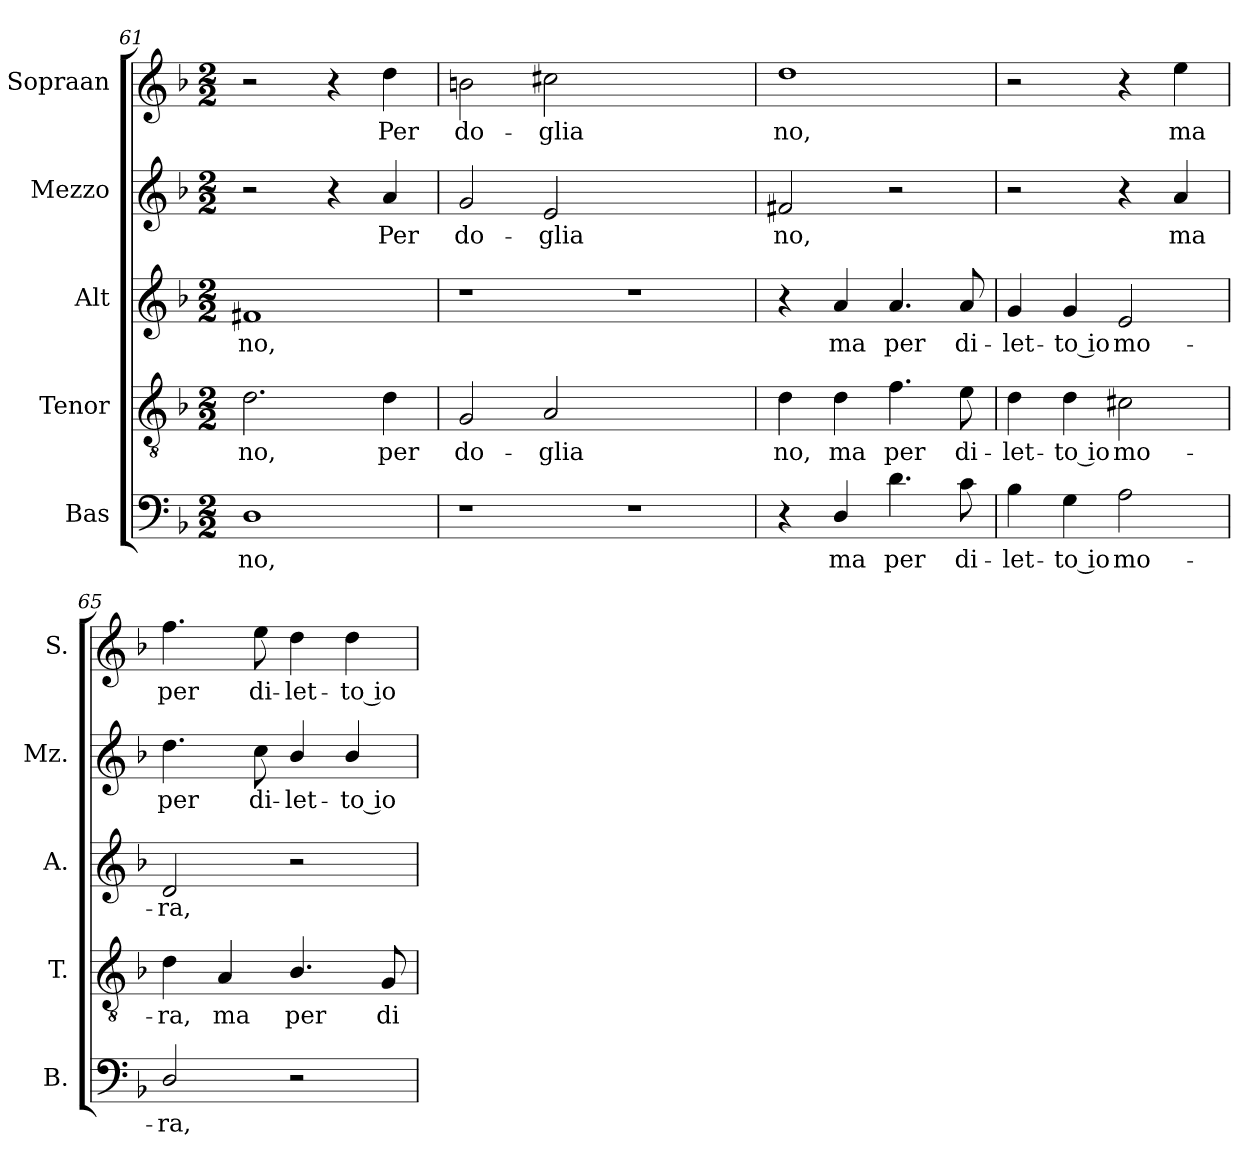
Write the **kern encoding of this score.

**kern	**text	**kern	**text	**kern	**text	**kern	**text	**kern	**text
*part5	*part5	*part4	*part4	*part3	*part3	*part2	*part2	*part1	*part1
*staff5	*staff5	*staff4	*staff4	*staff3	*staff3	*staff2	*staff2	*staff1	*staff1
*I"Bas	*	*I"Tenor	*	*I"Alt	*	*I"Mezzo	*	*I"Sopraan	*
*I'B.	*	*I'T.	*	*I'A.	*	*I'Mz.	*	*I'S.	*
!!LO:PB:g=z
*clefF4	*	*clefGv2	*	*clefG2	*	*clefG2	*	*clefG2	*
*	*	*ITrd7c12	*	*	*	*	*	*	*
*k[b-]	*	*k[b-]	*	*k[b-]	*	*k[b-]	*	*k[b-]	*
*F:	*	*F:	*	*F:	*	*F:	*	*F:	*
*M2/2	*	*M2/2	*	*M2/2	*	*M2/2	*	*M2/2	*
=61	=61	=61	=61	=61	=61	=61	=61	=61	=61
!	!LO:LY:b:color=#000000	!	!	!	!	!	!	!	!
!	!	!	!LO:LY:b:color=#000000	!	!	!	!	!	!
!	!	!	!	!	!LO:LY:b:color=#000000	!	!	!	!
1Di	no,	2.Di\	no,	1f#Xi	no,	2r	.	2r	.
.	.	.	.	.	.	4r	.	4r	.
!	!	!	!LO:LY:b:color=#000000	!	!	!	!	!	!
!	!	!	!	!	!	!	!LO:LY:b:color=#000000	!	!
!	!	!	!	!	!	!	!	!	!LO:LY:b:color=#000000
.	.	4Di\	per	.	.	4ai/	Per	4ddi\	Per
=62	=62	=62	=62	=62	=62	=62	=62	=62	=62
!	!	!	!LO:LY:b:color=#000000	!	!	!	!	!	!
!	!	!	!	!	!	!	!LO:LY:b:color=#000000	!	!
!	!	!	!	!	!	!	!	!	!LO:LY:b:color=#000000
1r	.	2GGi/	do-	1r	.	2gi/	do-	2bni\	do-
!	!	!	!LO:LY:b:color=#000000	!	!	!	!	!	!
!	!	!	!	!	!	!	!LO:LY:b:color=#000000	!	!
!	!	!	!	!	!	!	!	!	!LO:LY:b:color=#000000
.	.	2AAi/	-glia	.	.	2ei/	-glia	2cc#Xi\	-glia
1r	.	1ryy	.	1r	.	1ryy	.	1ryy	.
=63	=63	=63	=63	=63	=63	=63	=63	=63	=63
!	!	!	!LO:LY:b:color=#000000	!	!	!	!	!	!
!	!	!	!	!	!	!	!LO:LY:b:color=#000000	!	!
!	!	!	!	!	!	!	!	!	!LO:LY:b:color=#000000
4r	.	4Di\	no,	4r	.	2f#Xi/	no,	1ddi	no,
!	!LO:LY:b:color=#000000	!	!	!	!	!	!	!	!
!	!	!	!LO:LY:b:color=#000000	!	!	!	!	!	!
!	!	!	!	!	!LO:LY:b:color=#000000	!	!	!	!
4Di/	ma	4Di\	ma	4ai/	ma	.	.	.	.
!	!LO:LY:b:color=#000000	!	!	!	!	!	!	!	!
!	!	!	!LO:LY:b:color=#000000	!	!	!	!	!	!
!	!	!	!	!	!LO:LY:b:color=#000000	!	!	!	!
4.di\	per	4.Fi\	per	4.ai/	per	2r	.	.	.
!	!LO:LY:b:color=#000000	!	!	!	!	!	!	!	!
!	!	!	!LO:LY:b:color=#000000	!	!	!	!	!	!
!	!	!	!	!	!LO:LY:b:color=#000000	!	!	!	!
8ci\	di-	8Ei\	di-	8ai/	di-	.	.	.	.
=64	=64	=64	=64	=64	=64	=64	=64	=64	=64
!	!LO:LY:b:color=#000000	!	!	!	!	!	!	!	!
!	!	!	!LO:LY:b:color=#000000	!	!	!	!	!	!
!	!	!	!	!	!LO:LY:b:color=#000000	!	!	!	!
4B-i\	-let-	4Di\	-let-	4gi/	-let-	2r	.	2r	.
!	!LO:LY:b:color=#000000	!	!	!	!	!	!	!	!
!	!	!	!LO:LY:b:color=#000000	!	!	!	!	!	!
!	!	!	!	!	!LO:LY:b:color=#000000	!	!	!	!
4Gi\	-to io	4Di\	-to io	4gi/	-to io	.	.	.	.
!	!LO:LY:b:color=#000000	!	!	!	!	!	!	!	!
!	!	!	!LO:LY:b:color=#000000	!	!	!	!	!	!
!	!	!	!	!	!LO:LY:b:color=#000000	!	!	!	!
2Ai\	mo-	2C#Xi\	mo-	2ei/	mo-	4r	.	4r	.
!	!	!	!	!	!	!	!LO:LY:b:color=#000000	!	!
!	!	!	!	!	!	!	!	!	!LO:LY:b:color=#000000
.	.	.	.	.	.	4ai/	ma	4eei\	ma
=65	=65	=65	=65	=65	=65	=65	=65	=65	=65
!	!LO:LY:b:color=#000000	!	!	!	!	!	!	!	!
!	!	!	!LO:LY:b:color=#000000	!	!	!	!	!	!
!	!	!	!	!	!LO:LY:b:color=#000000	!	!	!	!
!	!	!	!	!	!	!	!LO:LY:b:color=#000000	!	!
!	!	!	!	!	!	!	!	!	!LO:LY:b:color=#000000
2Di/	-ra,	4Di\	-ra,	2di/	-ra,	4.ddi\	per	4.ffi\	per
!	!	!	!LO:LY:b:color=#000000	!	!	!	!	!	!
.	.	4AAi/	ma	.	.	.	.	.	.
!	!	!	!	!	!	!	!LO:LY:b:color=#000000	!	!
!	!	!	!	!	!	!	!	!	!LO:LY:b:color=#000000
.	.	.	.	.	.	8cci\	di-	8eei\	di-
!	!	!	!LO:LY:b:color=#000000	!	!	!	!	!	!
!	!	!	!	!	!	!	!LO:LY:b:color=#000000	!	!
!	!	!	!	!	!	!	!	!	!LO:LY:b:color=#000000
2r	.	4.BB-i/	per	2r	.	4b-i/	-let-	4ddi\	-let-
!	!	!	!	!	!	!	!LO:LY:b:color=#000000	!	!
!	!	!	!	!	!	!	!	!	!LO:LY:b:color=#000000
.	.	.	.	.	.	4b-i/	-to io	4ddi\	-to io
!	!	!	!LO:LY:b:color=#000000	!	!	!	!	!	!
.	.	8GGi/	di-	.	.	.	.	.	.
=	=	=	=	=	=	=	=	=	=
*-	*-	*-	*-	*-	*-	*-	*-	*-	*-
